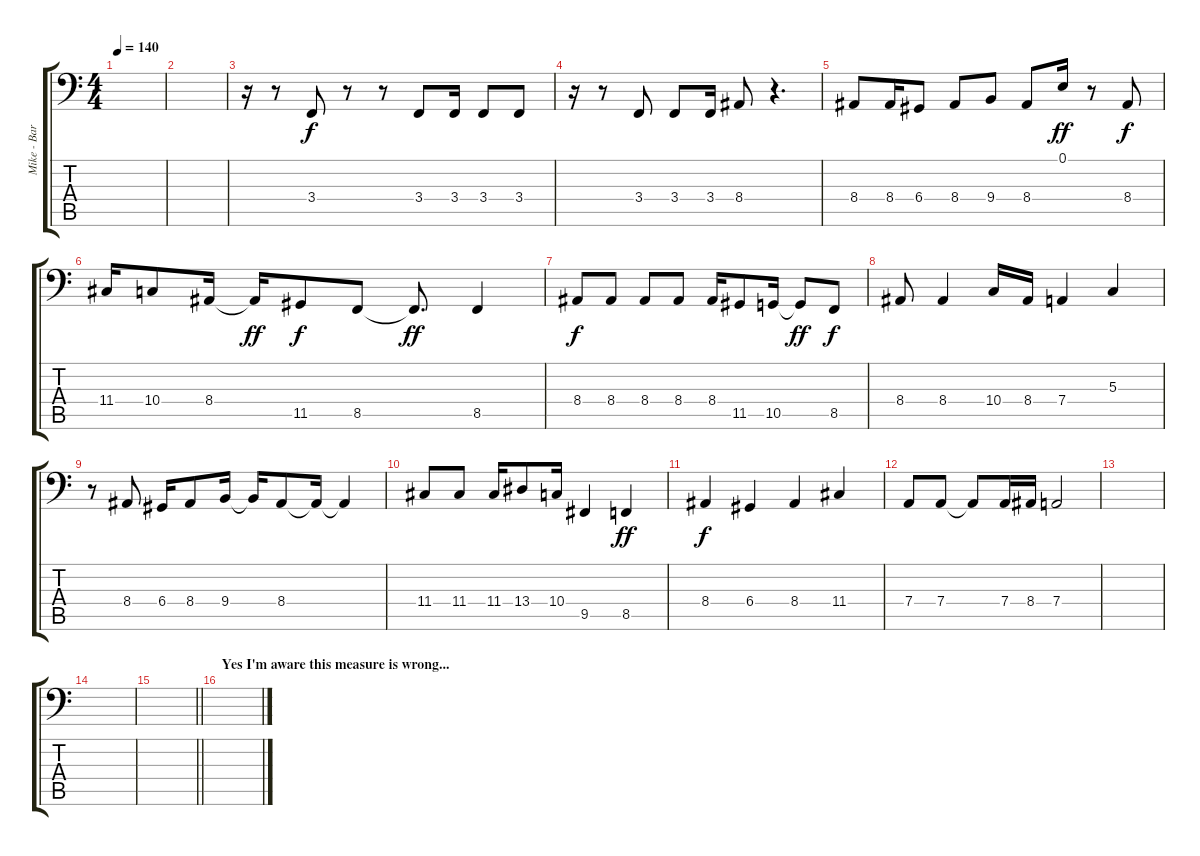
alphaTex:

\track ("Mike - Bari" "Mike - Bar") {instrument baritonesax}
\staff {score tabs}
\tuning (E3 B2 G2 D2 A1 E1) {hide}
\ts (4 4)
\tempo 140
\clef f4
\ks c
|
|
r.16 r.8 3.4.8 r.8 r.8 3.4.8 3.4.16 3.4.8 3.4.8 |
r.16 r.8 3.4.8 3.4.8 3.4.16 8.4.8 r.4{d} |
8.4.8{dy f} 8.4.16 6.4.8 8.4.8 9.4.8 8.4.8 0.1.16{dy ff} r.8 8.4.8{dy f} |
11.4.16 10.4.8 8.4.16 8.4{t}.16{dy ff} 11.5.8{dy f} 8.5.8 8.5{t}.8{d dy ff} 8.5.4 |
8.4.8{dy f} 8.4.8 8.4.8 8.4.8 8.4.16 11.5.8 10.5.16 10.5{t}.8{dy ff} 8.5.8{dy f} |
8.4.8 8.4.4 10.4.16 8.4.16 7.4.4 5.3.4 |
r.8 8.4.8 6.4.16 8.4.8 9.4.16 9.4{t}.16 8.4.8 8.4{t}.16 8.4{t}.4 |
11.4.8 11.4.8 11.4.16 13.4.8 10.4.16 9.5.4 8.5.4{dy ff} |
8.4.4{dy f} 6.4.4 8.4.4 11.4.4 |
7.4.8 7.4.8 7.4{t}.8 7.4.16 8.4.16 7.4.2 |
|
|
\barLineRight lightlight
|
\section ("" "Yes I'm aware this measure is wrong...")
